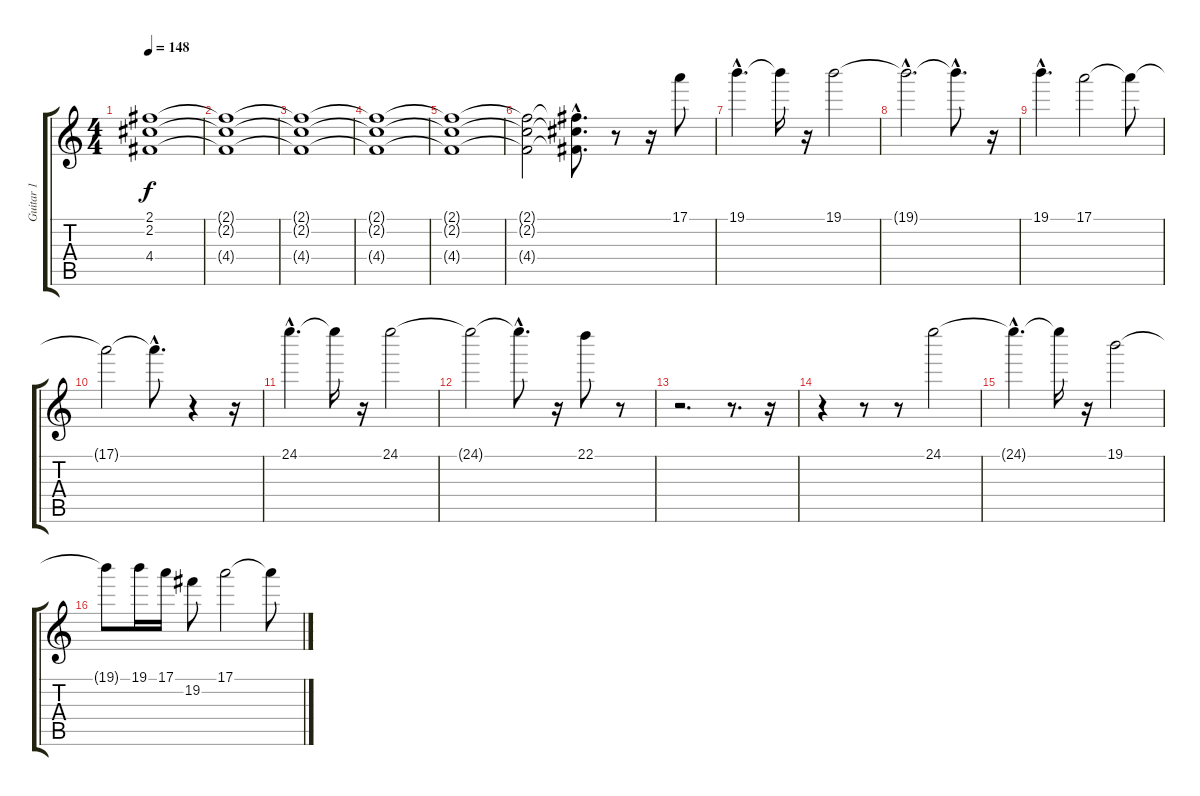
\track ("Guitar 1" "Guitar 1") {instrument overdrivenguitar}
\staff {score tabs}
\tuning (E4 B3 G3 D3 A2 E2) {hide}
\ts (4 4)
\tempo 148
\clef g2
\ks c
(2.1{t} 2.2{t} 4.4{t}).1{dy f} |
(2.1{t} 2.2{t} 4.4{t}).1 |
(2.1{t} 2.2{t} 4.4{t}).1 |
(2.1{t} 2.2{t} 4.4{t}).1 |
(2.1{t} 2.2{t} 4.4{t}).1 |
(2.1{t} 2.2{t} 4.4{t}).2 (2.1{hac t} 2.2{hac t} 4.4{hac t}).8{d} r.8 r.16 17.1.8 |
19.1{hac}.4{d} 19.1{t}.16 r.16 19.1.2 |
19.1{hac t}.2{d} 19.1{hac t}.8{d} r.16 |
19.1{hac}.4{d} 17.1.2 17.1{t}.8 |
17.1{t}.2 17.1{hac t}.8{d} r.4 r.16 |
24.1{hac}.4{d} 24.1{t}.16 r.16 24.1.2 |
24.1{t}.2 24.1{hac t}.8{d} r.16 22.1.8 r.8 |
r.2{d} r.8{d} r.16 |
r.4 r.8 r.8 24.1.2 |
24.1{hac t}.4{d} 24.1{t}.16 r.16 19.1.2 |
19.1{t}.8 19.1.16 17.1.16 19.2.8 17.1.2 17.1{t}.8
